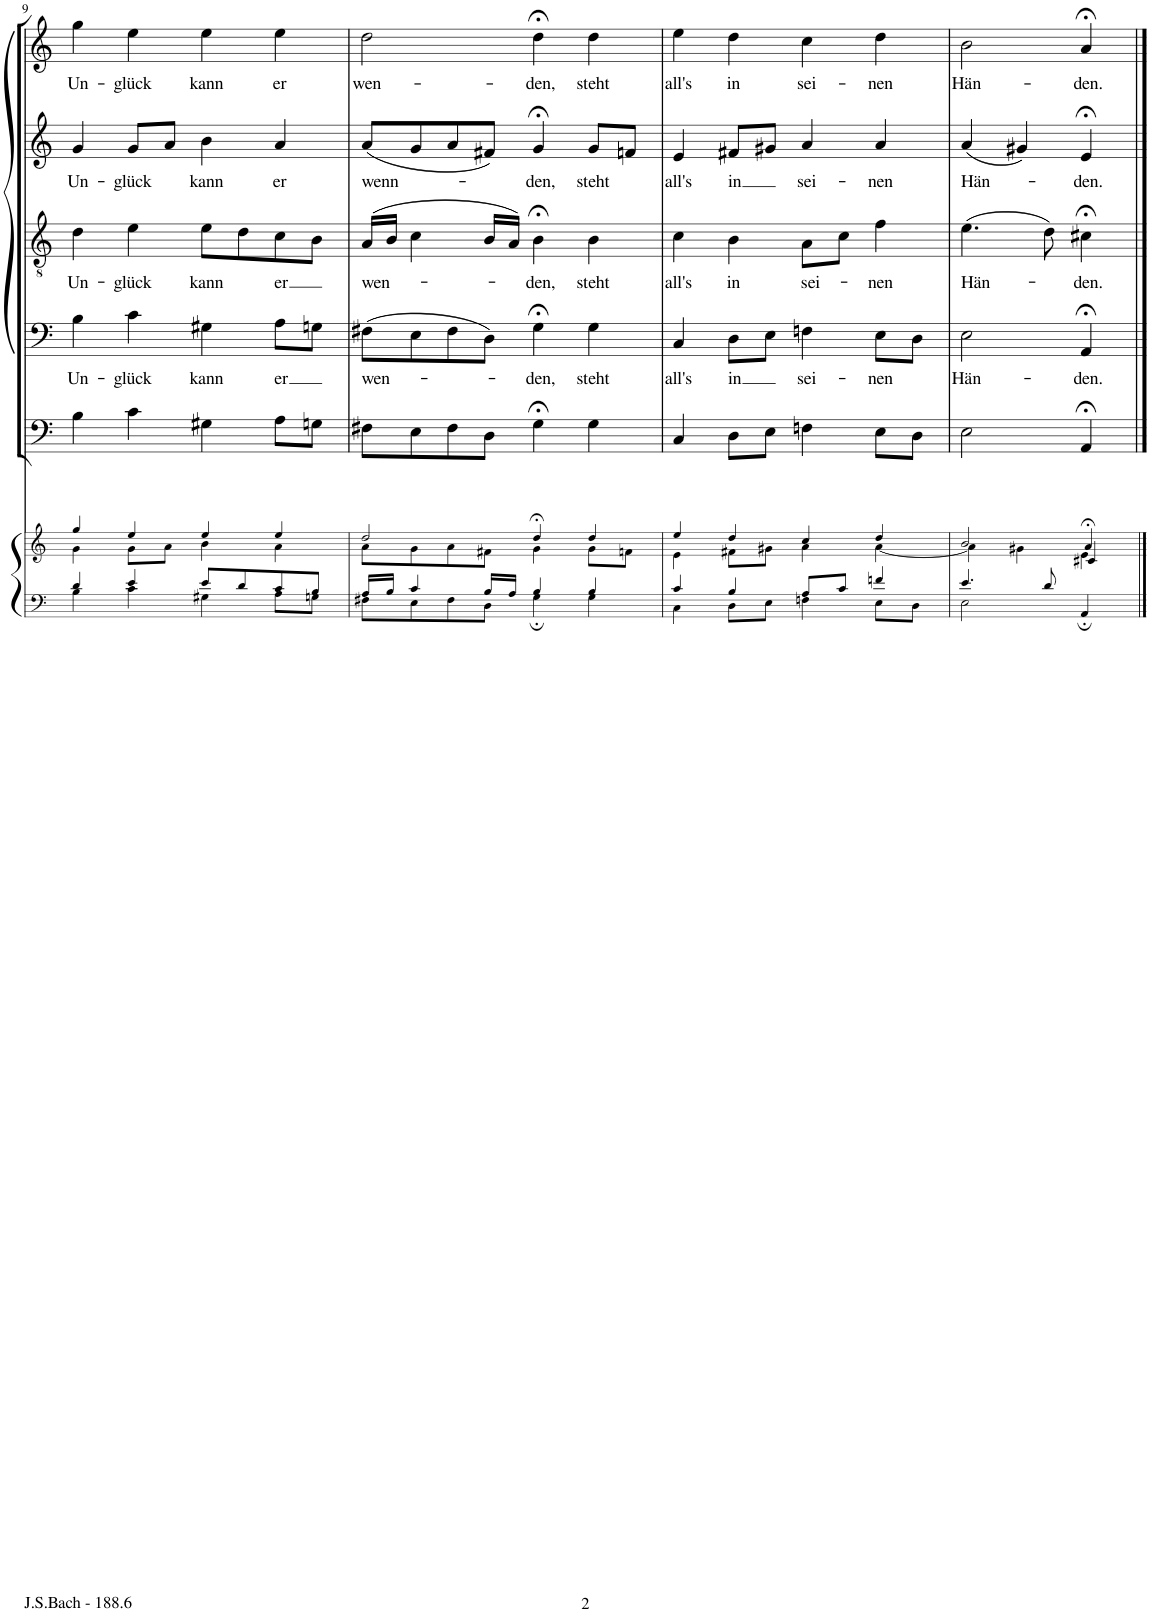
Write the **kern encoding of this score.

**kern	**kern	**kern	**kern	**text	**kern	**text	**kern	**text	**kern	**text
*part6	*part6	*part5	*part4	*part4	*part3	*part3	*part2	*part2	*part1	*part1
*staff7	*staff6	*staff5	*staff4	*staff4	*staff3	*staff3	*staff2	*staff2	*staff1	*staff1
*I"Piano reduction	*	*I"Continuo	*I"Basso	*	*I"Tenore	*	*I"Alto	*	*I"Soprano	*
*I'Pno	*	*	*	*	*	*	*	*	*	*
!!LO:PB:g=z
*clefF4	*clefG2	*clefF4	*clefF4	*	*clefGv2	*	*clefG2	*	*clefG2	*
*k[]	*k[]	*k[]	*k[]	*	*k[]	*	*k[]	*	*k[]	*
*M4/4	*M4/4	*M4/4	*M4/4	*	*M4/4	*	*M4/4	*	*M4/4	*
*met(c)	*met(c)	*met(c)	*met(c)	*	*met(c)	*	*met(c)	*	*met(c)	*
=9	=9	=9	=9	=9	=9	=9	=9	=9	=9	=9
*^	*^	*	*	*	*	*	*	*	*	*
!	!	!	!	!	!	!LO:LY:b	!	!LO:LY:b	!	!LO:LY:b	!	!LO:LY:b
4d/	4B\	4gg/	4g\	4B\	4B\	Un-	4d\	Un-	4g/	Un-	4gg\	Un-
!	!	!	!	!	!	!LO:LY:b	!	!LO:LY:b	!	!LO:LY:b	!	!LO:LY:b
4e/	4c\	4ee/	8g\L	4c\	4c\	-glück	4e\	-glück	8g/L	-glück	4ee\	-glück
.	.	.	8a\J	.	.	.	.	.	8a/J	.	.	.
!	!	!	!	!	!	!LO:LY:b	!	!LO:LY:b	!	!LO:LY:b	!	!LO:LY:b
8e/L	4G#X\	4ee/	4b\	4G#X\	4G#X\	kann	8e\L	kann	4b\	kann	4ee\	kann
8d/	.	.	.	.	.	.	8d\	.	.	.	.	.
!	!	!	!	!	!	!LO:LY:b	!	!LO:LY:b	!	!LO:LY:b	!	!LO:LY:b
8c/	8A\L	4ee/	4a\	8A\L	8A\L	er	8c\	er	4a/	er	4ee\	er
8B/J	8Gn\J	.	.	8Gn\J	8Gn\J	.	8B\J	.	.	.	.	.
=10	=10	=10	=10	=10	=10	=10	=10	=10	=10	=10	=10	=10
!	!	!	!	!	!	!LO:LY:b	!	!LO:LY:b	!	!LO:LY:b	!	!LO:LY:b
16A/LL	8F#X\L	2dd/	8a\L	8F#X\L	(8F#X\L	wen-	(16A/LL	wen-	(8a/L	wenn-	2dd\	wen-
16B/JJ	.	.	.	.	.	.	16B/JJ	.	.	.	.	.
4c/	8E\	.	8g\	8E\	8E\	.	4c\	.	8g/	.	.	.
.	8F#\	.	8a\	8F#\	8F#\	.	.	.	8a/	.	.	.
16B/LL	8D\J	.	8f#X\J	8D\J	8D\J)	.	16B/LL	.	8f#X/J)	.	.	.
16A/JJ	.	.	.	.	.	.	16A/JJ)	.	.	.	.	.
!	!	!	!	!	!	!LO:LY:b	!	!LO:LY:b	!	!LO:LY:b	!	!LO:LY:b
4B/	4G;\	4dd;</	4g\	4G;<\	4G;<\	-den,	4B;<\	-den,	4g;</	-den,	4dd;<\	-den,
!	!	!	!	!	!	!LO:LY:b	!	!LO:LY:b	!	!LO:LY:b	!	!LO:LY:b
4B/	4G\	4dd/	8g\L	4G\	4G\	steht	4B\	steht	8g/L	steht	4dd\	steht
.	.	.	8fn\J	.	.	.	.	.	8fn/J	.	.	.
=11	=11	=11	=11	=11	=11	=11	=11	=11	=11	=11	=11	=11
!	!	!	!	!	!	!LO:LY:b	!	!LO:LY:b	!	!LO:LY:b	!	!LO:LY:b
4c/	4C\	4ee/	4e\	4C/	4C/	all's	4c\	all's	4e/	all's	4ee\	all's
!	!	!	!	!	!	!LO:LY:b	!	!LO:LY:b	!	!LO:LY:b	!	!LO:LY:b
4B/	8D\L	4dd/	8f#X\L	8D\L	8D\L	in	4B\	in	8f#X/L	in	4dd\	in
.	8E\J	.	8g#X\J	8E\J	8E\J	.	.	.	8g#X/J	.	.	.
!	!	!	!	!	!	!LO:LY:b	!	!LO:LY:b	!	!LO:LY:b	!	!LO:LY:b
8A/L	4Fn\	4cc/	4a\	4Fn\	4Fn\	sei-	8A\L	sei-	4a/	sei-	4cc\	sei-
8c/J	.	.	.	.	.	.	8c\J	.	.	.	.	.
!	!	!	!	!	!	!LO:LY:b	!	!LO:LY:b	!	!LO:LY:b	!	!LO:LY:b
4fn/	8E\L	4dd/	[4a\	8E\L	8E\L	-nen	4f\	-nen	4a/	-nen	4dd\	-nen
.	8D\J	.	.	8D\J	8D\J	.	.	.	.	.	.	.
=12	=12	=12	=12	=12	=12	=12	=12	=12	=12	=12	=12	=12
*	*	*	*^	*	*	*	*	*	*	*	*	*
!	!	!	!	!	!	!	!LO:LY:b	!	!LO:LY:b	!	!LO:LY:b	!	!LO:LY:b
4.e/	2E\	2b/	4a\]	2ryy	2E\	2E\	Hän-	(4.e\	Hän-	(4a/	Hän-	2b\	Hän-
.	.	.	4g#X\	.	.	.	.	.	.	4g#X/)	.	.	.
8d/	.	.	.	.	.	.	.	8d\)	.	.	.	.	.
!	!	!	!	!	!	!	!LO:LY:b	!	!LO:LY:b	!	!LO:LY:b	!	!LO:LY:b
4ryy	4AA;/	4a;</	4e\	4c#X/	4AA;</	4AA;</	-den.	4c#X;<\	-den.	4e;</	-den.	4a;</	-den.
*v	*v	*	*	*	*	*	*	*	*	*	*	*	*
*	*v	*v	*v	*	*	*	*	*	*	*	*	*
==	==	==	==	==	==	==	==	==	==	==
*-	*-	*-	*-	*-	*-	*-	*-	*-	*-	*-
